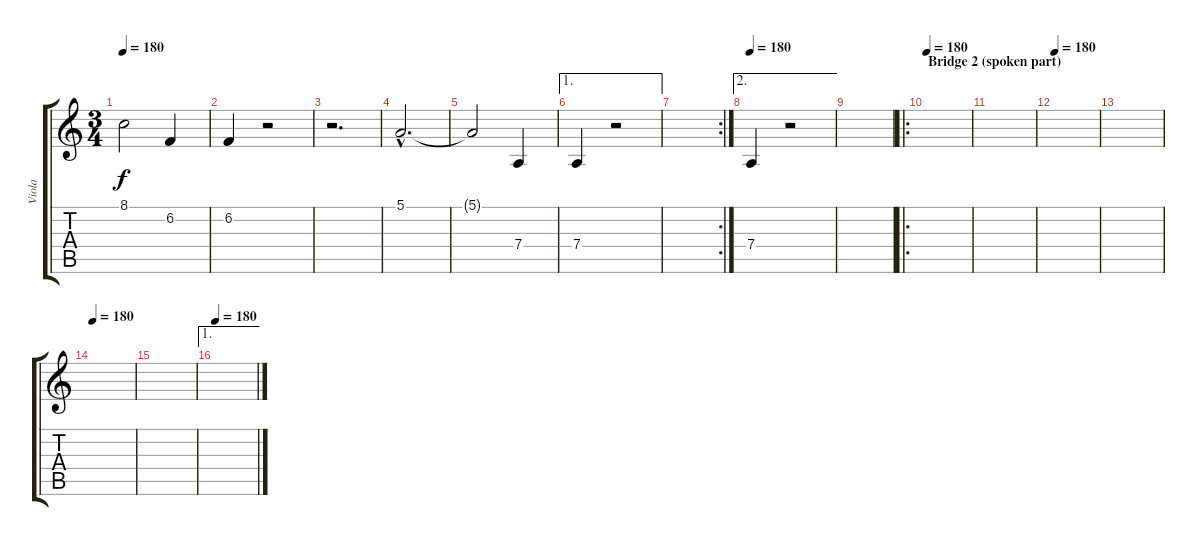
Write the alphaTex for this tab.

\track ("Viola" "Viola") {instrument viola}
\staff {score tabs}
\tuning (E4 B3 G3 D3 A2 E2) {hide}
\ts (3 4)
\tempo 180
\clef g2
\ks c
8.1{t}.2{dy f} 6.2.4 |
6.2.4 r.2 |
r.2{d} |
5.1{hac}.2{d} |
5.1{t}.2 7.4.4 |
\ae 1
7.4.4 r.2 |
\rc 2
|
\ae 2
\tempo 180
7.4.4 r.2 |
|
\ro
\section ("" "Bridge 2 (spoken part)")
\tempo 180
|
|
\tempo 180
|
|
\tempo 180
|
|
\ae 1
\tempo 180
